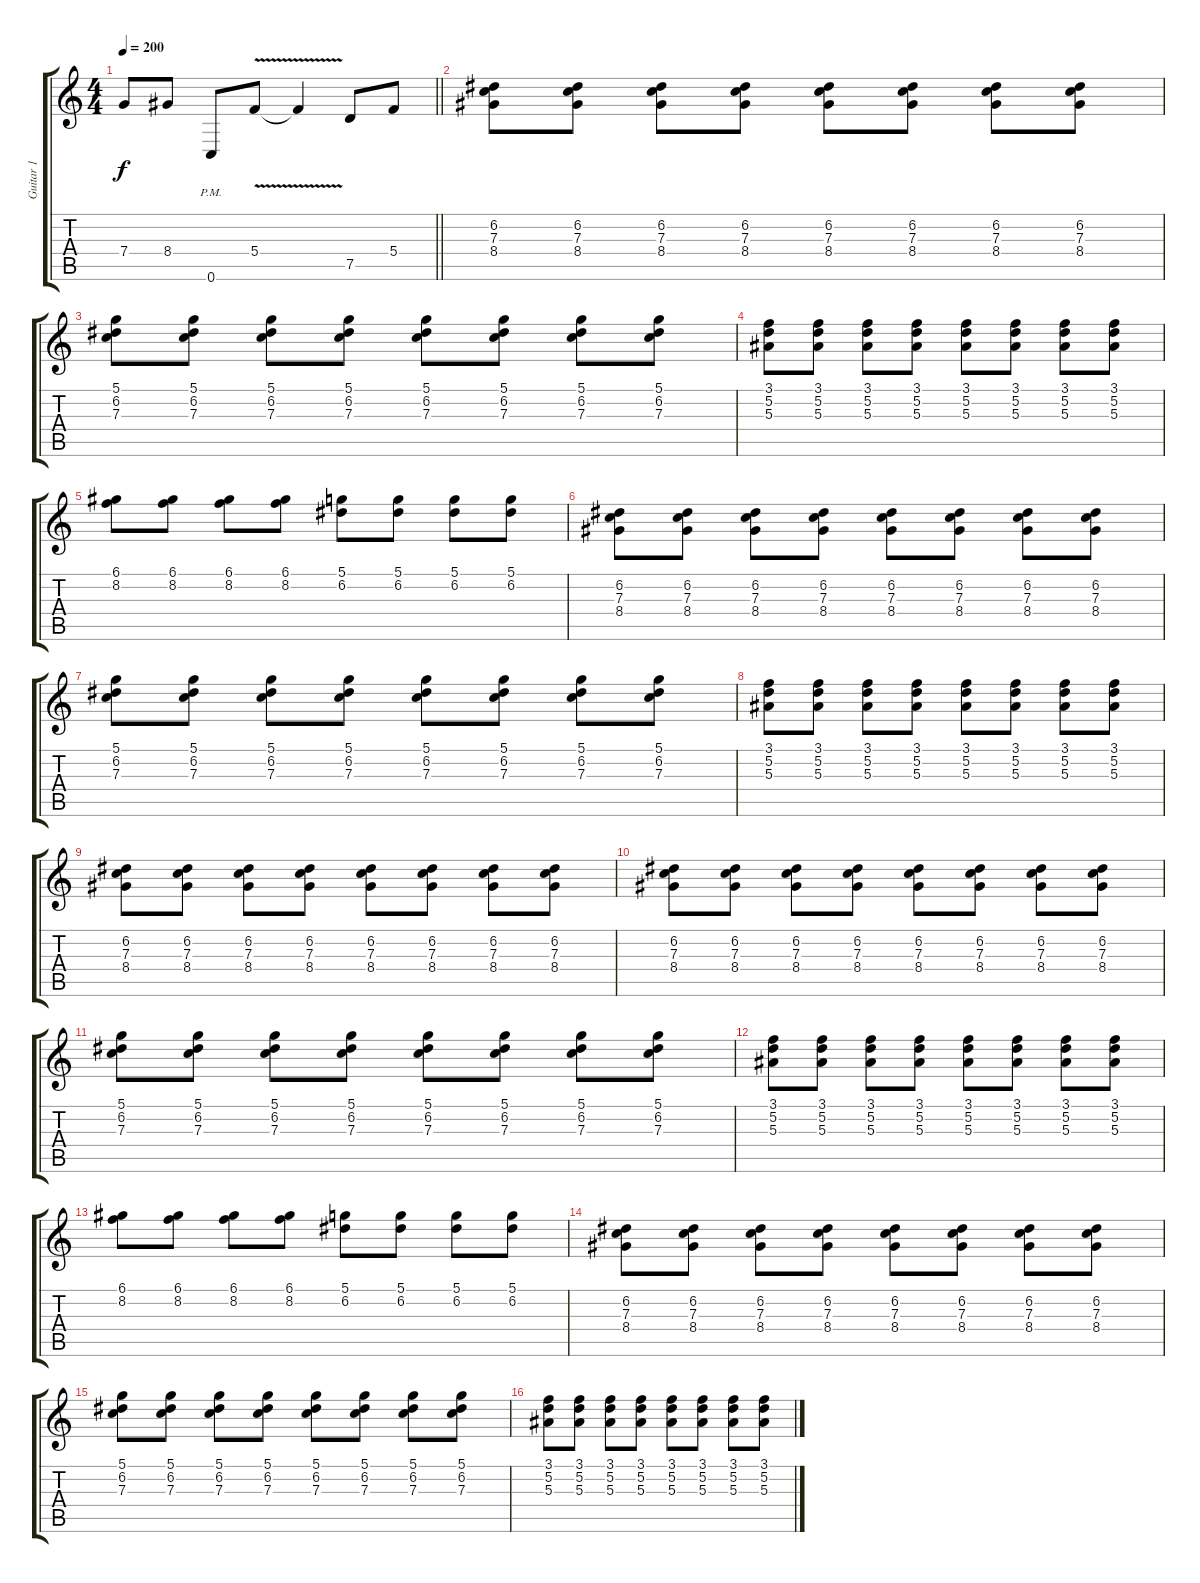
\track ("Guitar 1" "Guitar 1") {instrument distortionguitar}
\staff {score tabs}
\tuning (D4 A3 F3 C3 G2 C2) {hide}
\ts (4 4)
\tempo 200
\clef g2
\barLineRight lightlight
\ks c
7.4.8{dy f} 8.4.8 0.6{pm}.8 5.4{v}.8 5.4{t}.4 7.5.8 5.4.8 |
(6.2 7.3 8.4).8{balance 4} (6.2 7.3 8.4).8 (6.2 7.3 8.4).8 (6.2 7.3 8.4).8 (6.2 7.3 8.4).8 (6.2 7.3 8.4).8 (6.2 7.3 8.4).8 (6.2 7.3 8.4).8 |
(5.1 6.2 7.3).8 (5.1 6.2 7.3).8 (5.1 6.2 7.3).8 (5.1 6.2 7.3).8 (5.1 6.2 7.3).8 (5.1 6.2 7.3).8 (5.1 6.2 7.3).8 (5.1 6.2 7.3).8 |
(3.1 5.2 5.3).8 (3.1 5.2 5.3).8 (3.1 5.2 5.3).8 (3.1 5.2 5.3).8 (3.1 5.2 5.3).8 (3.1 5.2 5.3).8 (3.1 5.2 5.3).8 (3.1 5.2 5.3).8 |
(6.1 8.2).8 (6.1 8.2).8 (6.1 8.2).8 (6.1 8.2).8 (5.1 6.2).8 (5.1 6.2).8 (5.1 6.2).8 (5.1 6.2).8 |
(6.2 7.3 8.4).8 (6.2 7.3 8.4).8 (6.2 7.3 8.4).8 (6.2 7.3 8.4).8 (6.2 7.3 8.4).8 (6.2 7.3 8.4).8 (6.2 7.3 8.4).8 (6.2 7.3 8.4).8 |
(5.1 6.2 7.3).8 (5.1 6.2 7.3).8 (5.1 6.2 7.3).8 (5.1 6.2 7.3).8 (5.1 6.2 7.3).8 (5.1 6.2 7.3).8 (5.1 6.2 7.3).8 (5.1 6.2 7.3).8 |
(3.1 5.2 5.3).8 (3.1 5.2 5.3).8 (3.1 5.2 5.3).8 (3.1 5.2 5.3).8 (3.1 5.2 5.3).8 (3.1 5.2 5.3).8 (3.1 5.2 5.3).8 (3.1 5.2 5.3).8 |
(6.2 7.3 8.4).8 (6.2 7.3 8.4).8 (6.2 7.3 8.4).8 (6.2 7.3 8.4).8 (6.2 7.3 8.4).8 (6.2 7.3 8.4).8 (6.2 7.3 8.4).8 (6.2 7.3 8.4).8 |
(6.2 7.3 8.4).8 (6.2 7.3 8.4).8 (6.2 7.3 8.4).8 (6.2 7.3 8.4).8 (6.2 7.3 8.4).8 (6.2 7.3 8.4).8 (6.2 7.3 8.4).8 (6.2 7.3 8.4).8 |
(5.1 6.2 7.3).8 (5.1 6.2 7.3).8 (5.1 6.2 7.3).8 (5.1 6.2 7.3).8 (5.1 6.2 7.3).8 (5.1 6.2 7.3).8 (5.1 6.2 7.3).8 (5.1 6.2 7.3).8 |
(3.1 5.2 5.3).8 (3.1 5.2 5.3).8 (3.1 5.2 5.3).8 (3.1 5.2 5.3).8 (3.1 5.2 5.3).8 (3.1 5.2 5.3).8 (3.1 5.2 5.3).8 (3.1 5.2 5.3).8 |
(6.1 8.2).8 (6.1 8.2).8 (6.1 8.2).8 (6.1 8.2).8 (5.1 6.2).8 (5.1 6.2).8 (5.1 6.2).8 (5.1 6.2).8 |
(6.2 7.3 8.4).8 (6.2 7.3 8.4).8 (6.2 7.3 8.4).8 (6.2 7.3 8.4).8 (6.2 7.3 8.4).8 (6.2 7.3 8.4).8 (6.2 7.3 8.4).8 (6.2 7.3 8.4).8 |
(5.1 6.2 7.3).8 (5.1 6.2 7.3).8 (5.1 6.2 7.3).8 (5.1 6.2 7.3).8 (5.1 6.2 7.3).8 (5.1 6.2 7.3).8 (5.1 6.2 7.3).8 (5.1 6.2 7.3).8 |
(3.1 5.2 5.3).8 (3.1 5.2 5.3).8 (3.1 5.2 5.3).8 (3.1 5.2 5.3).8 (3.1 5.2 5.3).8 (3.1 5.2 5.3).8 (3.1 5.2 5.3).8 (3.1 5.2 5.3).8
